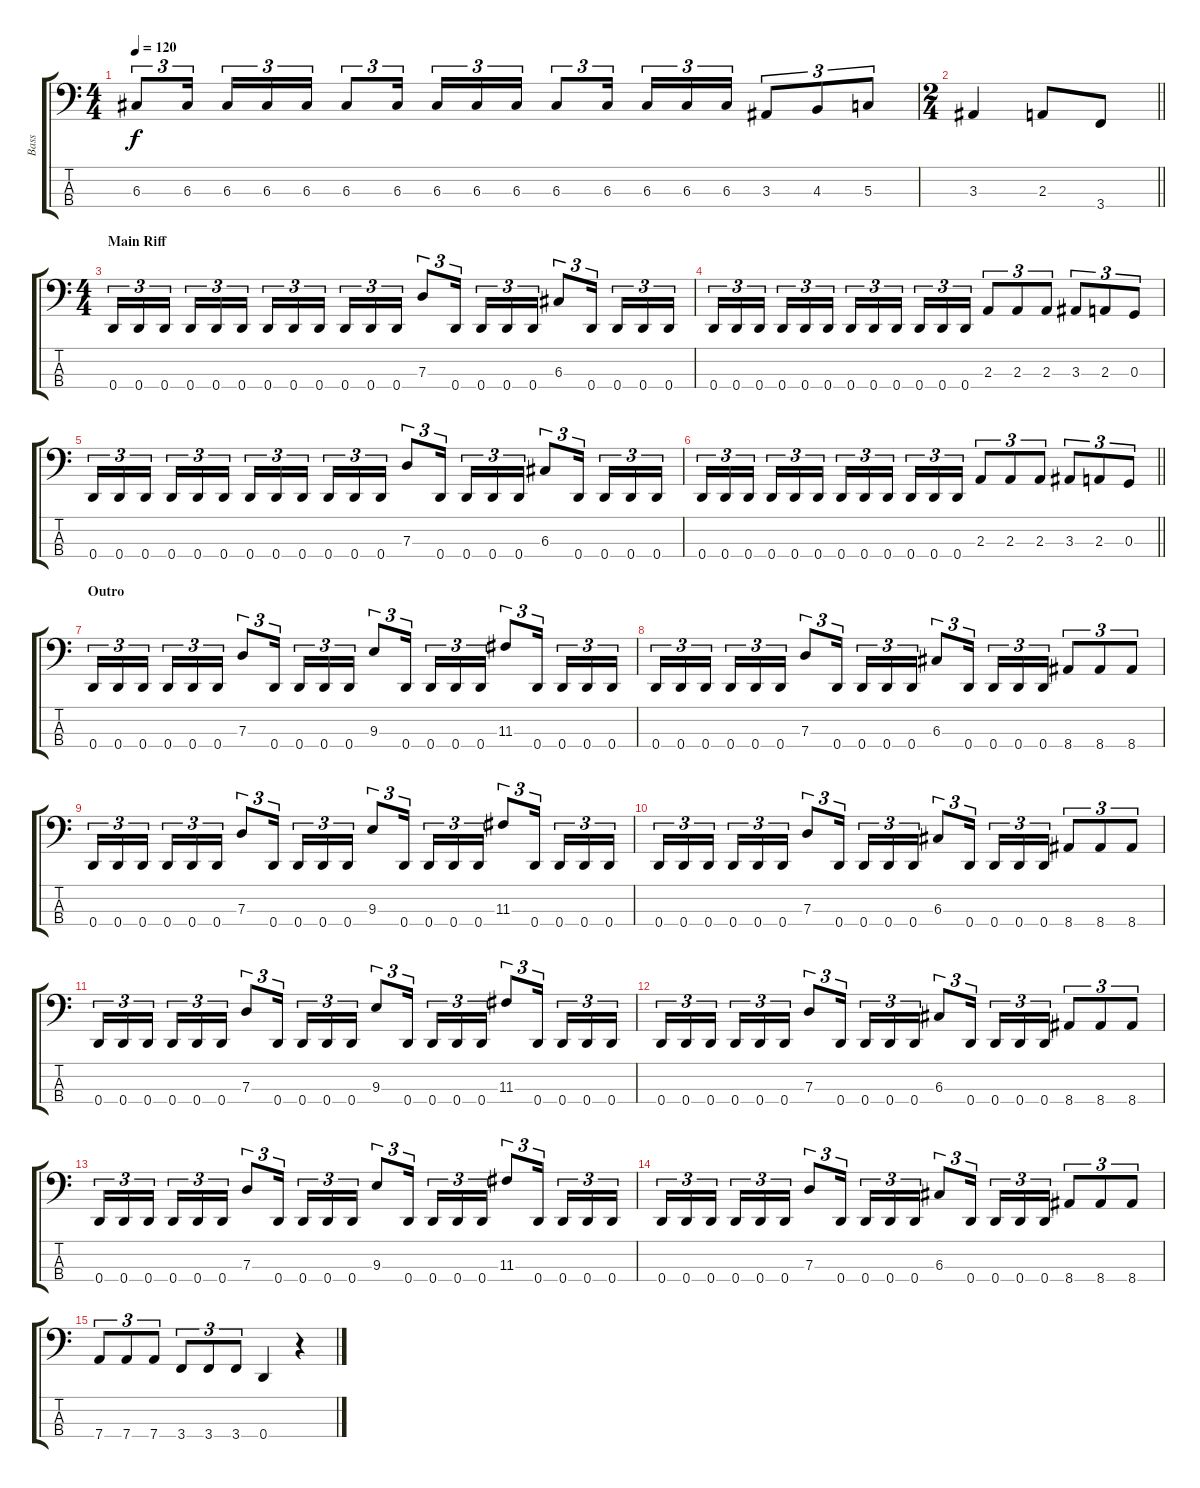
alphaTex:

\track ("Bass" "Bass") {instrument electricbasspick}
\staff {score tabs}
\tuning (F2 C2 G1 D1) {hide}
\ts (4 4)
\tempo 120
\clef f4
\ks c
6.3.8{tu (3 2) dy f} 6.3.16{tu (3 2) beam splitsecondary} 6.3.16{tu (3 2)} 6.3.16{tu (3 2)} 6.3.16{tu (3 2)} 6.3.8{tu (3 2)} 6.3.16{tu (3 2) beam splitsecondary} 6.3.16{tu (3 2)} 6.3.16{tu (3 2)} 6.3.16{tu (3 2)} 6.3.8{tu (3 2)} 6.3.16{tu (3 2) beam splitsecondary} 6.3.16{tu (3 2)} 6.3.16{tu (3 2)} 6.3.16{tu (3 2)} 3.3.8{tu (3 2)} 4.3.8{tu (3 2)} 5.3.8{tu (3 2)} |
\ts (2 4)
\barLineRight lightlight
3.3.4 2.3.8 3.4.8 |
\ts (4 4)
\section ("" "Main Riff")
0.4.16{tu (3 2)} 0.4.16{tu (3 2)} 0.4.16{tu (3 2) beam splitsecondary} 0.4.16{tu (3 2)} 0.4.16{tu (3 2)} 0.4.16{tu (3 2)} 0.4.16{tu (3 2)} 0.4.16{tu (3 2)} 0.4.16{tu (3 2) beam splitsecondary} 0.4.16{tu (3 2)} 0.4.16{tu (3 2)} 0.4.16{tu (3 2)} 7.3.8{tu (3 2)} 0.4.16{tu (3 2) beam splitsecondary} 0.4.16{tu (3 2)} 0.4.16{tu (3 2)} 0.4.16{tu (3 2)} 6.3.8{tu (3 2)} 0.4.16{tu (3 2) beam splitsecondary} 0.4.16{tu (3 2)} 0.4.16{tu (3 2)} 0.4.16{tu (3 2)} |
0.4.16{tu (3 2)} 0.4.16{tu (3 2)} 0.4.16{tu (3 2) beam splitsecondary} 0.4.16{tu (3 2)} 0.4.16{tu (3 2)} 0.4.16{tu (3 2)} 0.4.16{tu (3 2)} 0.4.16{tu (3 2)} 0.4.16{tu (3 2) beam splitsecondary} 0.4.16{tu (3 2)} 0.4.16{tu (3 2)} 0.4.16{tu (3 2)} 2.3.8{tu (3 2)} 2.3.8{tu (3 2)} 2.3.8{tu (3 2)} 3.3.8{tu (3 2)} 2.3.8{tu (3 2)} 0.3.8{tu (3 2)} |
0.4.16{tu (3 2)} 0.4.16{tu (3 2)} 0.4.16{tu (3 2) beam splitsecondary} 0.4.16{tu (3 2)} 0.4.16{tu (3 2)} 0.4.16{tu (3 2)} 0.4.16{tu (3 2)} 0.4.16{tu (3 2)} 0.4.16{tu (3 2) beam splitsecondary} 0.4.16{tu (3 2)} 0.4.16{tu (3 2)} 0.4.16{tu (3 2)} 7.3.8{tu (3 2)} 0.4.16{tu (3 2) beam splitsecondary} 0.4.16{tu (3 2)} 0.4.16{tu (3 2)} 0.4.16{tu (3 2)} 6.3.8{tu (3 2)} 0.4.16{tu (3 2) beam splitsecondary} 0.4.16{tu (3 2)} 0.4.16{tu (3 2)} 0.4.16{tu (3 2)} |
\barLineRight lightlight
0.4.16{tu (3 2)} 0.4.16{tu (3 2)} 0.4.16{tu (3 2) beam splitsecondary} 0.4.16{tu (3 2)} 0.4.16{tu (3 2)} 0.4.16{tu (3 2)} 0.4.16{tu (3 2)} 0.4.16{tu (3 2)} 0.4.16{tu (3 2) beam splitsecondary} 0.4.16{tu (3 2)} 0.4.16{tu (3 2)} 0.4.16{tu (3 2)} 2.3.8{tu (3 2)} 2.3.8{tu (3 2)} 2.3.8{tu (3 2)} 3.3.8{tu (3 2)} 2.3.8{tu (3 2)} 0.3.8{tu (3 2)} |
\section ("" "Outro")
0.4.16{tu (3 2)} 0.4.16{tu (3 2)} 0.4.16{tu (3 2) beam splitsecondary} 0.4.16{tu (3 2)} 0.4.16{tu (3 2)} 0.4.16{tu (3 2)} 7.3.8{tu (3 2)} 0.4.16{tu (3 2) beam splitsecondary} 0.4.16{tu (3 2)} 0.4.16{tu (3 2)} 0.4.16{tu (3 2)} 9.3.8{tu (3 2)} 0.4.16{tu (3 2) beam splitsecondary} 0.4.16{tu (3 2)} 0.4.16{tu (3 2)} 0.4.16{tu (3 2)} 11.3.8{tu (3 2)} 0.4.16{tu (3 2) beam splitsecondary} 0.4.16{tu (3 2)} 0.4.16{tu (3 2)} 0.4.16{tu (3 2)} |
0.4.16{tu (3 2)} 0.4.16{tu (3 2)} 0.4.16{tu (3 2) beam splitsecondary} 0.4.16{tu (3 2)} 0.4.16{tu (3 2)} 0.4.16{tu (3 2)} 7.3.8{tu (3 2)} 0.4.16{tu (3 2) beam splitsecondary} 0.4.16{tu (3 2)} 0.4.16{tu (3 2)} 0.4.16{tu (3 2)} 6.3.8{tu (3 2)} 0.4.16{tu (3 2) beam splitsecondary} 0.4.16{tu (3 2)} 0.4.16{tu (3 2)} 0.4.16{tu (3 2)} 8.4.8{tu (3 2)} 8.4.8{tu (3 2)} 8.4.8{tu (3 2)} |
0.4.16{tu (3 2)} 0.4.16{tu (3 2)} 0.4.16{tu (3 2) beam splitsecondary} 0.4.16{tu (3 2)} 0.4.16{tu (3 2)} 0.4.16{tu (3 2)} 7.3.8{tu (3 2)} 0.4.16{tu (3 2) beam splitsecondary} 0.4.16{tu (3 2)} 0.4.16{tu (3 2)} 0.4.16{tu (3 2)} 9.3.8{tu (3 2)} 0.4.16{tu (3 2) beam splitsecondary} 0.4.16{tu (3 2)} 0.4.16{tu (3 2)} 0.4.16{tu (3 2)} 11.3.8{tu (3 2)} 0.4.16{tu (3 2) beam splitsecondary} 0.4.16{tu (3 2)} 0.4.16{tu (3 2)} 0.4.16{tu (3 2)} |
0.4.16{tu (3 2)} 0.4.16{tu (3 2)} 0.4.16{tu (3 2) beam splitsecondary} 0.4.16{tu (3 2)} 0.4.16{tu (3 2)} 0.4.16{tu (3 2)} 7.3.8{tu (3 2)} 0.4.16{tu (3 2) beam splitsecondary} 0.4.16{tu (3 2)} 0.4.16{tu (3 2)} 0.4.16{tu (3 2)} 6.3.8{tu (3 2)} 0.4.16{tu (3 2) beam splitsecondary} 0.4.16{tu (3 2)} 0.4.16{tu (3 2)} 0.4.16{tu (3 2)} 8.4.8{tu (3 2)} 8.4.8{tu (3 2)} 8.4.8{tu (3 2)} |
0.4.16{tu (3 2)} 0.4.16{tu (3 2)} 0.4.16{tu (3 2) beam splitsecondary} 0.4.16{tu (3 2)} 0.4.16{tu (3 2)} 0.4.16{tu (3 2)} 7.3.8{tu (3 2)} 0.4.16{tu (3 2) beam splitsecondary} 0.4.16{tu (3 2)} 0.4.16{tu (3 2)} 0.4.16{tu (3 2)} 9.3.8{tu (3 2)} 0.4.16{tu (3 2) beam splitsecondary} 0.4.16{tu (3 2)} 0.4.16{tu (3 2)} 0.4.16{tu (3 2)} 11.3.8{tu (3 2)} 0.4.16{tu (3 2) beam splitsecondary} 0.4.16{tu (3 2)} 0.4.16{tu (3 2)} 0.4.16{tu (3 2)} |
0.4.16{tu (3 2)} 0.4.16{tu (3 2)} 0.4.16{tu (3 2) beam splitsecondary} 0.4.16{tu (3 2)} 0.4.16{tu (3 2)} 0.4.16{tu (3 2)} 7.3.8{tu (3 2)} 0.4.16{tu (3 2) beam splitsecondary} 0.4.16{tu (3 2)} 0.4.16{tu (3 2)} 0.4.16{tu (3 2)} 6.3.8{tu (3 2)} 0.4.16{tu (3 2) beam splitsecondary} 0.4.16{tu (3 2)} 0.4.16{tu (3 2)} 0.4.16{tu (3 2)} 8.4.8{tu (3 2)} 8.4.8{tu (3 2)} 8.4.8{tu (3 2)} |
0.4.16{tu (3 2)} 0.4.16{tu (3 2)} 0.4.16{tu (3 2) beam splitsecondary} 0.4.16{tu (3 2)} 0.4.16{tu (3 2)} 0.4.16{tu (3 2)} 7.3.8{tu (3 2)} 0.4.16{tu (3 2) beam splitsecondary} 0.4.16{tu (3 2)} 0.4.16{tu (3 2)} 0.4.16{tu (3 2)} 9.3.8{tu (3 2)} 0.4.16{tu (3 2) beam splitsecondary} 0.4.16{tu (3 2)} 0.4.16{tu (3 2)} 0.4.16{tu (3 2)} 11.3.8{tu (3 2)} 0.4.16{tu (3 2) beam splitsecondary} 0.4.16{tu (3 2)} 0.4.16{tu (3 2)} 0.4.16{tu (3 2)} |
0.4.16{tu (3 2)} 0.4.16{tu (3 2)} 0.4.16{tu (3 2) beam splitsecondary} 0.4.16{tu (3 2)} 0.4.16{tu (3 2)} 0.4.16{tu (3 2)} 7.3.8{tu (3 2)} 0.4.16{tu (3 2) beam splitsecondary} 0.4.16{tu (3 2)} 0.4.16{tu (3 2)} 0.4.16{tu (3 2)} 6.3.8{tu (3 2)} 0.4.16{tu (3 2) beam splitsecondary} 0.4.16{tu (3 2)} 0.4.16{tu (3 2)} 0.4.16{tu (3 2)} 8.4.8{tu (3 2)} 8.4.8{tu (3 2)} 8.4.8{tu (3 2)} |
7.4.8{tu (3 2)} 7.4.8{tu (3 2)} 7.4.8{tu (3 2)} 3.4.8{tu (3 2)} 3.4.8{tu (3 2)} 3.4.8{tu (3 2)} 0.4.4 r.4
